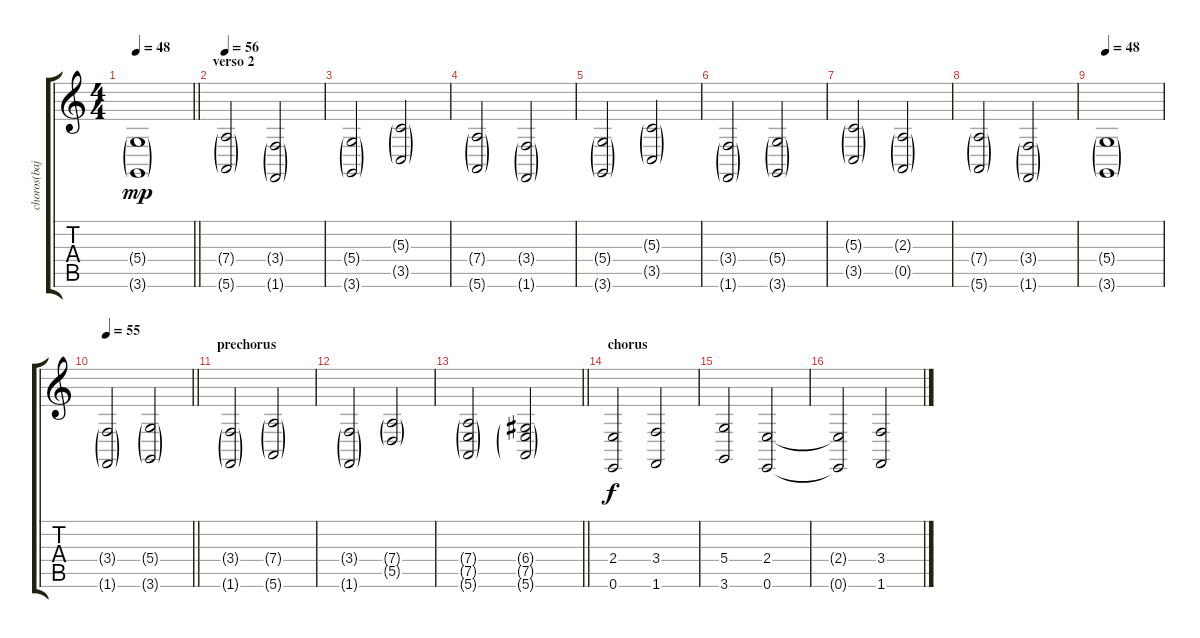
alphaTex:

\track ("choros(bajo)" "choros(baj") {instrument pad4choir}
\staff {score tabs}
\tuning (E4 B3 G3 D3 A2 E2) {hide}
\ts (4 4)
\tempo 48
\clef g2
\barLineRight lightlight
\ks c
(5.4{g} 3.6{g}).1{dy mp} |
\section ("" "verso 2")
\tempo 56
(7.4{g} 5.6{g}).2 (3.4{g} 1.6{g}).2 |
(5.4{g} 3.6{g}).2 (5.3{g} 3.5{g}).2 |
(7.4{g} 5.6{g}).2 (3.4{g} 1.6{g}).2 |
(5.4{g} 3.6{g}).2 (5.3{g} 3.5{g}).2 |
(3.4{g} 1.6{g}).2 (5.4{g} 3.6{g}).2 |
(5.3{g} 3.5{g}).2 (2.3{g} 0.5{g}).2 |
(7.4{g} 5.6{g}).2 (3.4{g} 1.6{g}).2 |
\tempo 48
(5.4{g} 3.6{g}).1 |
\tempo 55
\barLineRight lightlight
(3.4{g} 1.6{g}).2 (5.4{g} 3.6{g}).2 |
\section ("" "prechorus")
(3.4{g} 1.6{g}).2 (7.4{g} 5.6{g}).2 |
(3.4{g} 1.6{g}).2 (7.4{g} 5.5{g}).2 |
\barLineRight lightlight
(7.4{g} 7.5{g} 5.6{g}).2 (6.4{g} 7.5{g} 5.6{g}).2 |
\section ("" "chorus")
(2.4 0.6).2{dy f} (3.4 1.6).2 |
(5.4 3.6).2 (2.4 0.6).2 |
(2.4{t} 0.6{t}).2 (3.4 1.6).2
